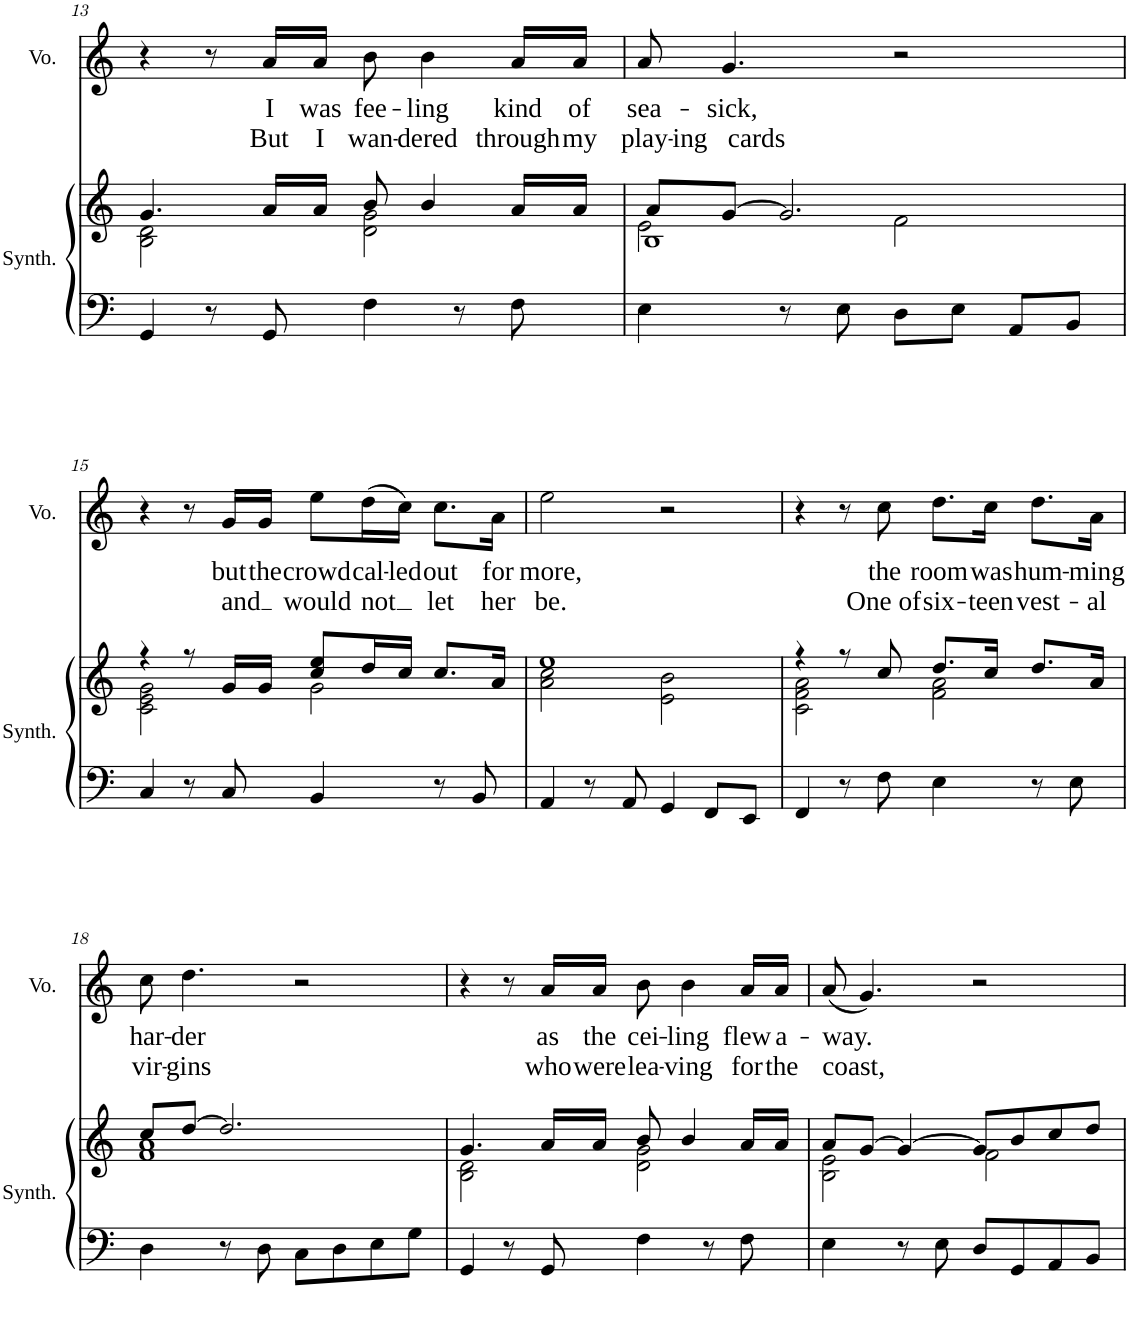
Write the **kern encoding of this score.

**kern	**kern	**kern	**text	**text
*part2	*part2	*part1	*part1	*part1
*staff3	*staff2	*staff1	*staff1	*staff1
*I"Keyboard Synthesizer	*	*I"Voice	*	*
*I'Synth.	*	*I'Vo.	*	*
!!LO:PB:g=z
*clefF4	*clefG2	*clefG2	*	*
*k[]	*k[]	*k[]	*	*
*M4/4	*M4/4	*M4/4	*	*
=13	=13	=13	=13	=13
*	*^	*	*	*
4GG/	4.g/	2B\ 2d\	4r	.	.
8r	.	.	8r	.	.
!	!	!	!	!LO:LY:b	!LO:LY:b
8GG/	16a/LL	.	16a/LL	I	But
!	!	!	!	!LO:LY:b	!LO:LY:b
.	16a/JJ	.	16a/JJ	was	I
!	!	!	!	!LO:LY:b	!LO:LY:b
4F\	8b/	2d\ 2g\	8b\	fee-	wan-
!	!	!	!	!LO:LY:b	!LO:LY:b
.	4b/	.	4b\	-ling	-dered
8r	.	.	.	.	.
!	!	!	!	!LO:LY:b	!LO:LY:b
8F\	16a/LL	.	16a/LL	kind	through
!	!	!	!	!LO:LY:b	!LO:LY:b
.	16a/JJ	.	16a/JJ	of	my
=14	=14	=14	=14	=14	=14
*	*	*^	*	*	*
!	!	!	!	!	!LO:LY:b	!LO:LY:b
4E\	8a/L	2e\	1B	8a/	sea-	play-
!	!	!	!	!	!LO:LY:b	!LO:LY:b
.	[8g/J	.	.	4.g/	-sick,	-ing cards
8r	2.g/]	.	.	.	.	.
8E\	.	.	.	.	.	.
8D\L	.	2f\	.	2r	.	.
8E\J	.	.	.	.	.	.
8AA/L	.	.	.	.	.	.
8BB/J	.	.	.	.	.	.
*	*	*v	*v	*	*	*
!!LO:LB:g=z
=15	=15	=15	=15	=15	=15
4C/	4r	2c\ 2e\ 2g\	4r	.	.
8r	8r	.	8r	.	.
!	!	!	!	!LO:LY:b	!LO:LY:b
8C/	16g/LL	.	16g/LL	but	and
!	!	!	!	!LO:LY:b	!
.	16g/JJ	.	16g/JJ	the	.
!	!	!	!	!LO:LY:b	!LO:LY:b
4BB/	8cc/ 8ee/L	2g\	8ee\L	crowd	would
!	!	!	!	!LO:LY:b	!LO:LY:b
.	16dd/L	.	(16dd\L	cal-	not
!	!	!	!	!LO:LY:b	!
.	16cc/JJ	.	16cc\JJ)	-led	.
!	!	!	!	!LO:LY:b	!LO:LY:b
8r	8.cc/L	.	8.cc\L	out	let
8BB/	.	.	.	.	.
!	!	!	!	!LO:LY:b	!LO:LY:b
.	16a/Jk	.	16a\Jk	for	her
=16	=16	=16	=16	=16	=16
!	!	!	!	!LO:LY:b	!LO:LY:b
4AA/	1ee	2a\ 2cc\	2ee\	more,	be.
8r	.	.	.	.	.
8AA/	.	.	.	.	.
4GG/	.	2e\ 2b\	2r	.	.
8FF/L	.	.	.	.	.
8EE/J	.	.	.	.	.
=17	=17	=17	=17	=17	=17
4FF/	4r	2c\ 2f\ 2a\	4r	.	.
8r	8r	.	8r	.	.
!	!	!	!	!LO:LY:b	!LO:LY:b
8F\	8cc/	.	8cc\	the	One of
!	!	!	!	!LO:LY:b	!LO:LY:b
4E\	8.dd/L	2f\ 2a\	8.dd\L	room	six-
!	!	!	!	!LO:LY:b	!LO:LY:b
.	16cc/Jk	.	16cc\Jk	was	-teen
!	!	!	!	!LO:LY:b	!LO:LY:b
8r	8.dd/L	.	8.dd\L	hum-	vest-
8E\	.	.	.	.	.
!	!	!	!	!LO:LY:b	!LO:LY:b
.	16a/Jk	.	16a\Jk	-ming	-al
!!LO:LB:g=z
=18	=18	=18	=18	=18	=18
!	!	!	!	!LO:LY:b	!LO:LY:b
4D\	8cc/L	1f 1a	8cc\	har-	vir-
!	!	!	!	!LO:LY:b	!LO:LY:b
.	[8dd/J	.	4.dd\	-der	-gins
8r	2.dd/]	.	.	.	.
8D\	.	.	.	.	.
8C\L	.	.	2r	.	.
8D\	.	.	.	.	.
8E\	.	.	.	.	.
8G\J	.	.	.	.	.
=19	=19	=19	=19	=19	=19
4GG/	4.g/	2B\ 2d\	4r	.	.
8r	.	.	8r	.	.
!	!	!	!	!LO:LY:b	!LO:LY:b
8GG/	16a/LL	.	16a/LL	as	who
!	!	!	!	!LO:LY:b	!LO:LY:b
.	16a/JJ	.	16a/JJ	the	were
!	!	!	!	!LO:LY:b	!LO:LY:b
4F\	8b/	2d\ 2g\	8b\	cei-	lea-
!	!	!	!	!LO:LY:b	!LO:LY:b
.	4b/	.	4b\	-ling	-ving
8r	.	.	.	.	.
!	!	!	!	!LO:LY:b	!LO:LY:b
8F\	16a/LL	.	16a/LL	flew	for
!	!	!	!	!LO:LY:b	!LO:LY:b
.	16a/JJ	.	16a/JJ	a-	the
=20	=20	=20	=20	=20	=20
!	!	!	!	!LO:LY:b	!LO:LY:b
4E\	8a/L	2B\ 2e\	(8a/	-way.	coast,
.	[8g/J	.	4.g/)	.	.
8r	4g/_	.	.	.	.
8E\	.	.	.	.	.
8D/L	8g/L]	2f\	2r	.	.
8GG/	8b/	.	.	.	.
8AA/	8cc/	.	.	.	.
8BB/J	8dd/J	.	.	.	.
*	*v	*v	*	*	*
=	=	=	=	=
*-	*-	*-	*-	*-
